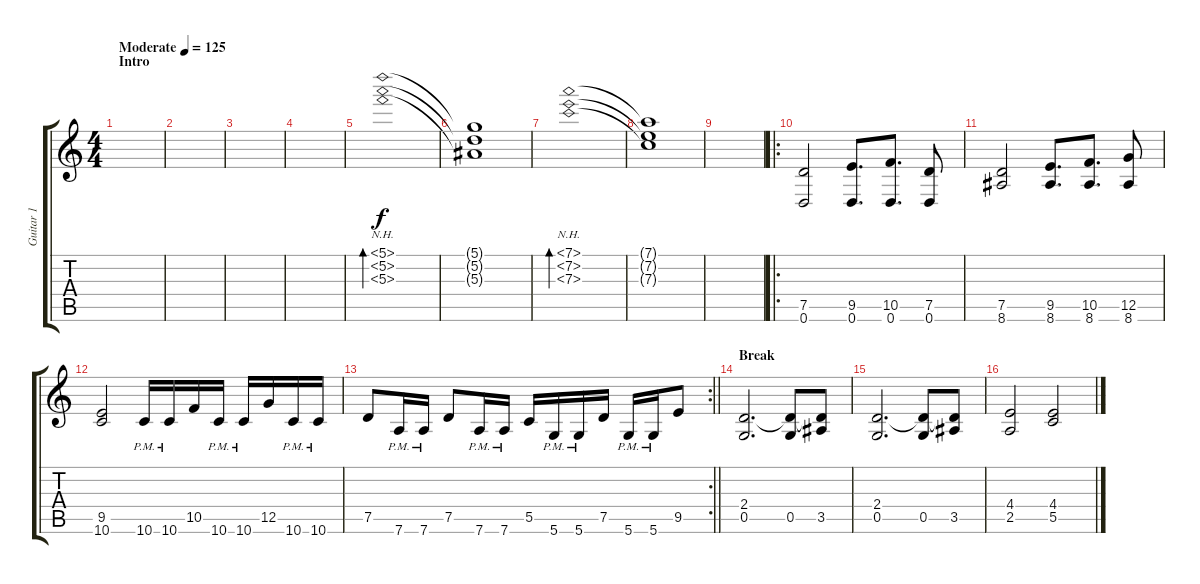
\track ("Guitar 1" "Guitar 1") {instrument distortionguitar}
\staff {score tabs}
\tuning (D4 A3 F3 C3 G2 D2) {hide}
\ts (4 4)
\section ("" "Intro")
\tempo (125 "Moderate")
\clef g2
\ks c
|
|
|
|
(5.1{nh} 5.2{nh} 5.3{nh}).1{bd 480 instrument electricguitarclean} |
(5.1{t} 5.2{t} 5.3{t}).1 |
(7.1{nh} 7.2{nh} 7.3{nh}).1{bd 480} |
(7.1{t} 7.2{t} 7.3{t}).1 |
|
\ro
(7.5 0.6).2 (9.5 0.6).8{d} (10.5 0.6).8{d} (7.5 0.6).8 |
(7.5 8.6).2 (9.5 8.6).8{d} (10.5 8.6).8{d} (12.5 8.6).8 |
(9.5 10.6).2 10.6{pm}.16 10.6{pm}.16 10.5.16 10.6{pm}.16 10.6{pm}.16 12.5.16 10.6{pm}.16 10.6{pm}.16 |
\rc 2
\barLineRight lightlight
7.5.8 7.6{pm}.16 7.6{pm}.16 7.5.8 7.6{pm}.16 7.6{pm}.16 5.5.16 5.6{pm}.16 5.6{pm}.16 7.5.16 5.6{pm}.16 5.6{pm}.16 9.5.8 |
\section ("" "Break")
(2.4 0.5).2{d} (2.4{t} 0.5).8 (2.4{t} 3.5).8 |
(2.4 0.5).2{d} (2.4{t} 0.5).8 (2.4{t} 3.5).8 |
(4.4 2.5).2 (4.4 5.5).2
